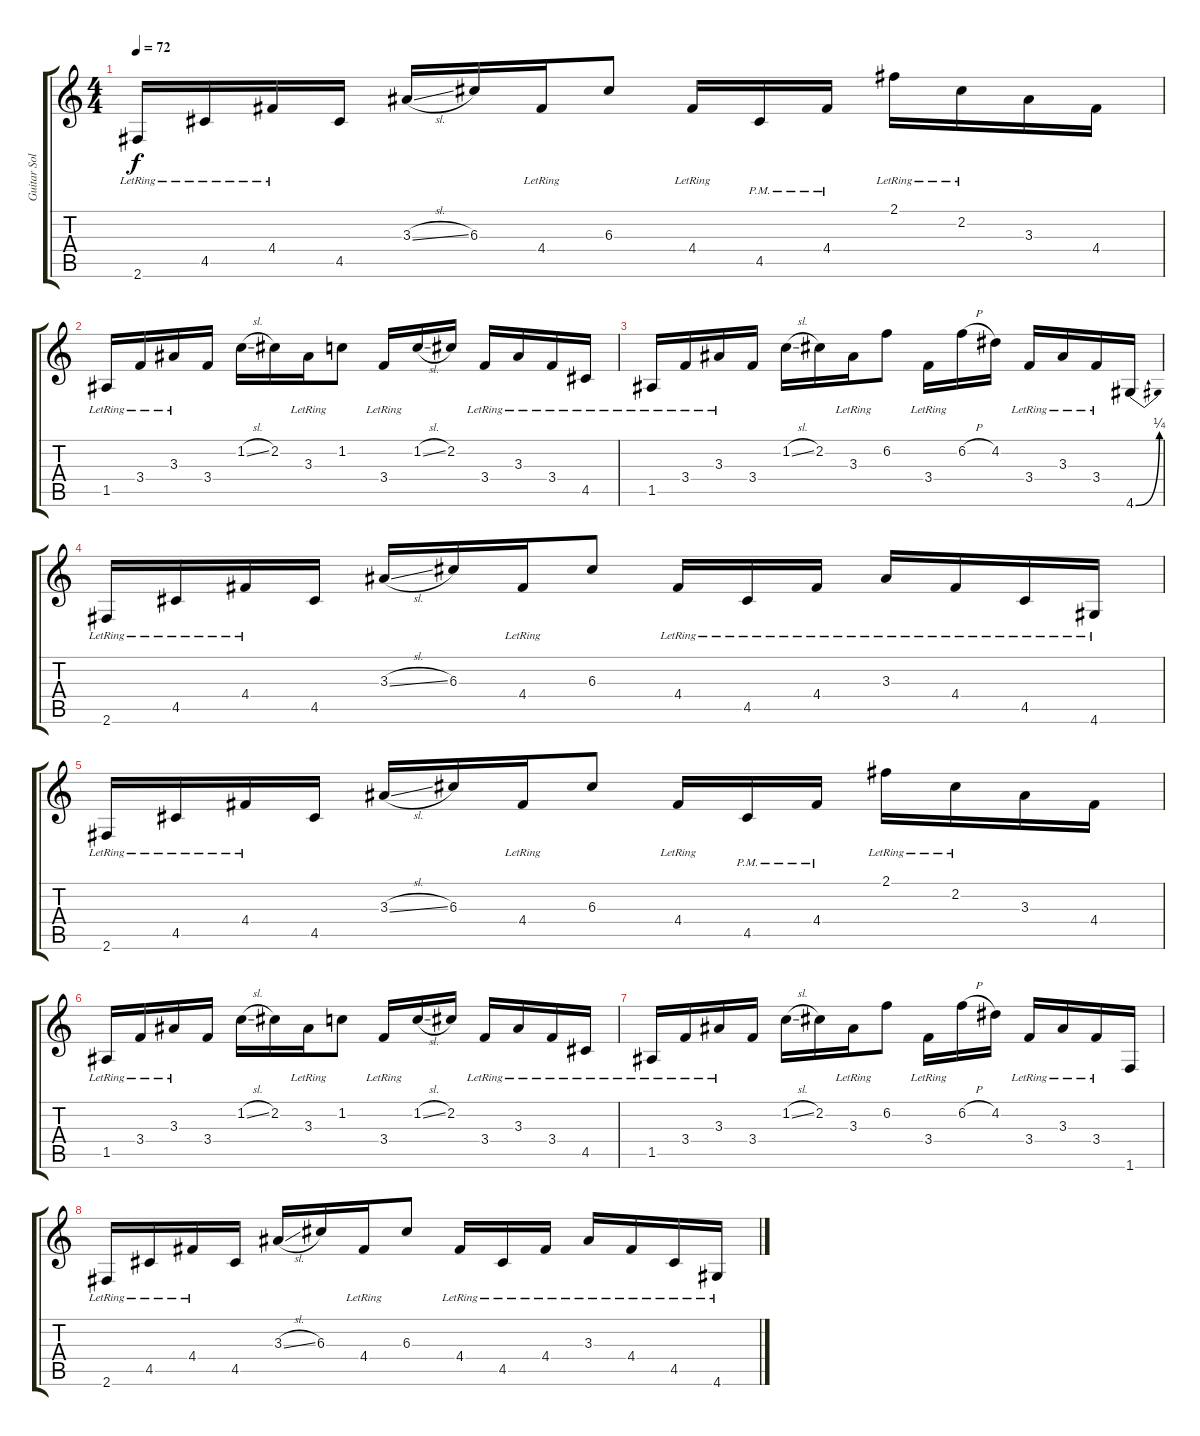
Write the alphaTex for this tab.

\track ("Guitar Solo" "Guitar Sol") {instrument distortionguitar}
\staff {score tabs}
\tuning (E4 B3 G3 D3 A2 E2) {hide}
\ts (4 4)
\tempo 72
\clef g2
\ks c
2.6{lr}.16{dy f} 4.5{lr}.16 4.4{lr}.16 4.5.16 3.3{sl}.16 6.3.16 4.4{lr}.16 6.3.8 4.4{lr}.16 4.5{pm}.16 4.4{pm}.16 2.1{lr}.16 2.2{lr}.16 3.3.16 4.4.16 |
1.5{lr}.16 3.4{lr}.16 3.3{lr}.16 3.4.16 1.2{sl}.16 2.2.16 3.3{lr}.16 1.2.8 3.4{lr}.16 1.2{sl}.16 2.2.16 3.4{lr}.16 3.3{lr}.16 3.4{lr}.16 4.5{lr}.16 |
1.5{lr}.16 3.4{lr}.16 3.3{lr}.16 3.4.16 1.2{sl}.16 2.2.16 3.3{lr}.16 6.2.8 3.4{lr}.16 6.2{h}.16 4.2.16 3.4{lr}.16 3.3{lr}.16 3.4{lr}.16 4.6{be (bend 0 0 60 1)}.16 |
2.6{lr}.16 4.5{lr}.16 4.4{lr}.16 4.5.16 3.3{sl}.16 6.3.16 4.4{lr}.16 6.3.8 4.4{lr}.16 4.5{lr}.16 4.4{lr}.16 3.3{lr}.16 4.4{lr}.16 4.5{lr}.16 4.6{lr}.16 |
2.6{lr}.16 4.5{lr}.16 4.4{lr}.16 4.5.16 3.3{sl}.16 6.3.16 4.4{lr}.16 6.3.8 4.4{lr}.16 4.5{pm}.16 4.4{pm}.16 2.1{lr}.16 2.2{lr}.16 3.3.16 4.4.16 |
1.5{lr}.16 3.4{lr}.16 3.3{lr}.16 3.4.16 1.2{sl}.16 2.2.16 3.3{lr}.16 1.2.8 3.4{lr}.16 1.2{sl}.16 2.2.16 3.4{lr}.16 3.3{lr}.16 3.4{lr}.16 4.5{lr}.16 |
1.5{lr}.16 3.4{lr}.16 3.3{lr}.16 3.4.16 1.2{sl}.16 2.2.16 3.3{lr}.16 6.2.8 3.4{lr}.16 6.2{h}.16 4.2.16 3.4{lr}.16 3.3{lr}.16 3.4{lr}.16 1.6.16 |
2.6{lr}.16 4.5{lr}.16 4.4{lr}.16 4.5.16 3.3{sl}.16 6.3.16 4.4{lr}.16 6.3.8 4.4{lr}.16 4.5{lr}.16 4.4{lr}.16 3.3{lr}.16 4.4{lr}.16 4.5{lr}.16 4.6{lr}.16
